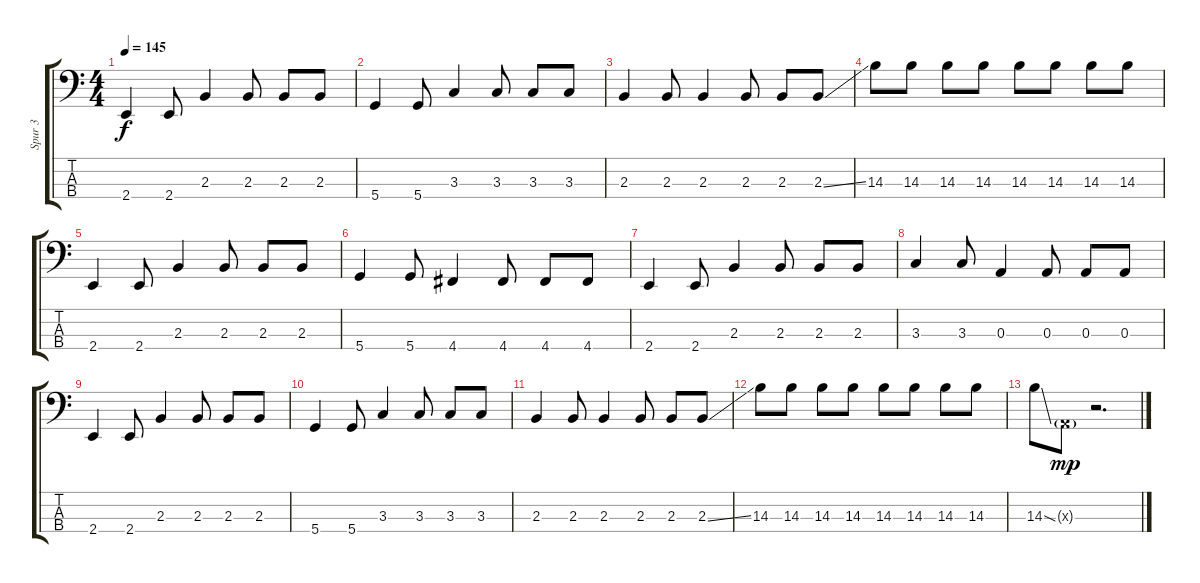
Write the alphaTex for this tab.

\track ("Spur 3" "Spur 3") {instrument electricbassfinger}
\staff {score tabs}
\tuning (G2 D2 A1 D1) {hide}
\ts (4 4)
\tempo 145
\clef f4
\ks c
2.4.4{dy f} 2.4.8 2.3.4 2.3.8 2.3.8 2.3.8 |
5.4.4 5.4.8 3.3.4 3.3.8 3.3.8 3.3.8 |
2.3.4 2.3.8 2.3.4 2.3.8 2.3.8 2.3{ss}.8 |
14.3.8 14.3.8 14.3.8 14.3.8 14.3.8 14.3.8 14.3.8 14.3.8 |
2.4.4 2.4.8 2.3.4 2.3.8 2.3.8 2.3.8 |
5.4.4 5.4.8 4.4.4 4.4.8 4.4.8 4.4.8 |
2.4.4 2.4.8 2.3.4 2.3.8 2.3.8 2.3.8 |
3.3.4 3.3.8 0.3.4 0.3.8 0.3.8 0.3.8 |
2.4.4 2.4.8 2.3.4 2.3.8 2.3.8 2.3.8 |
5.4.4 5.4.8 3.3.4 3.3.8 3.3.8 3.3.8 |
2.3.4 2.3.8 2.3.4 2.3.8 2.3.8 2.3{ss}.8 |
14.3.8 14.3.8 14.3.8 14.3.8 14.3.8 14.3.8 14.3.8 14.3.8 |
14.3{ss}.8 0.3{g x}.8{dy mp} r.2{d}
